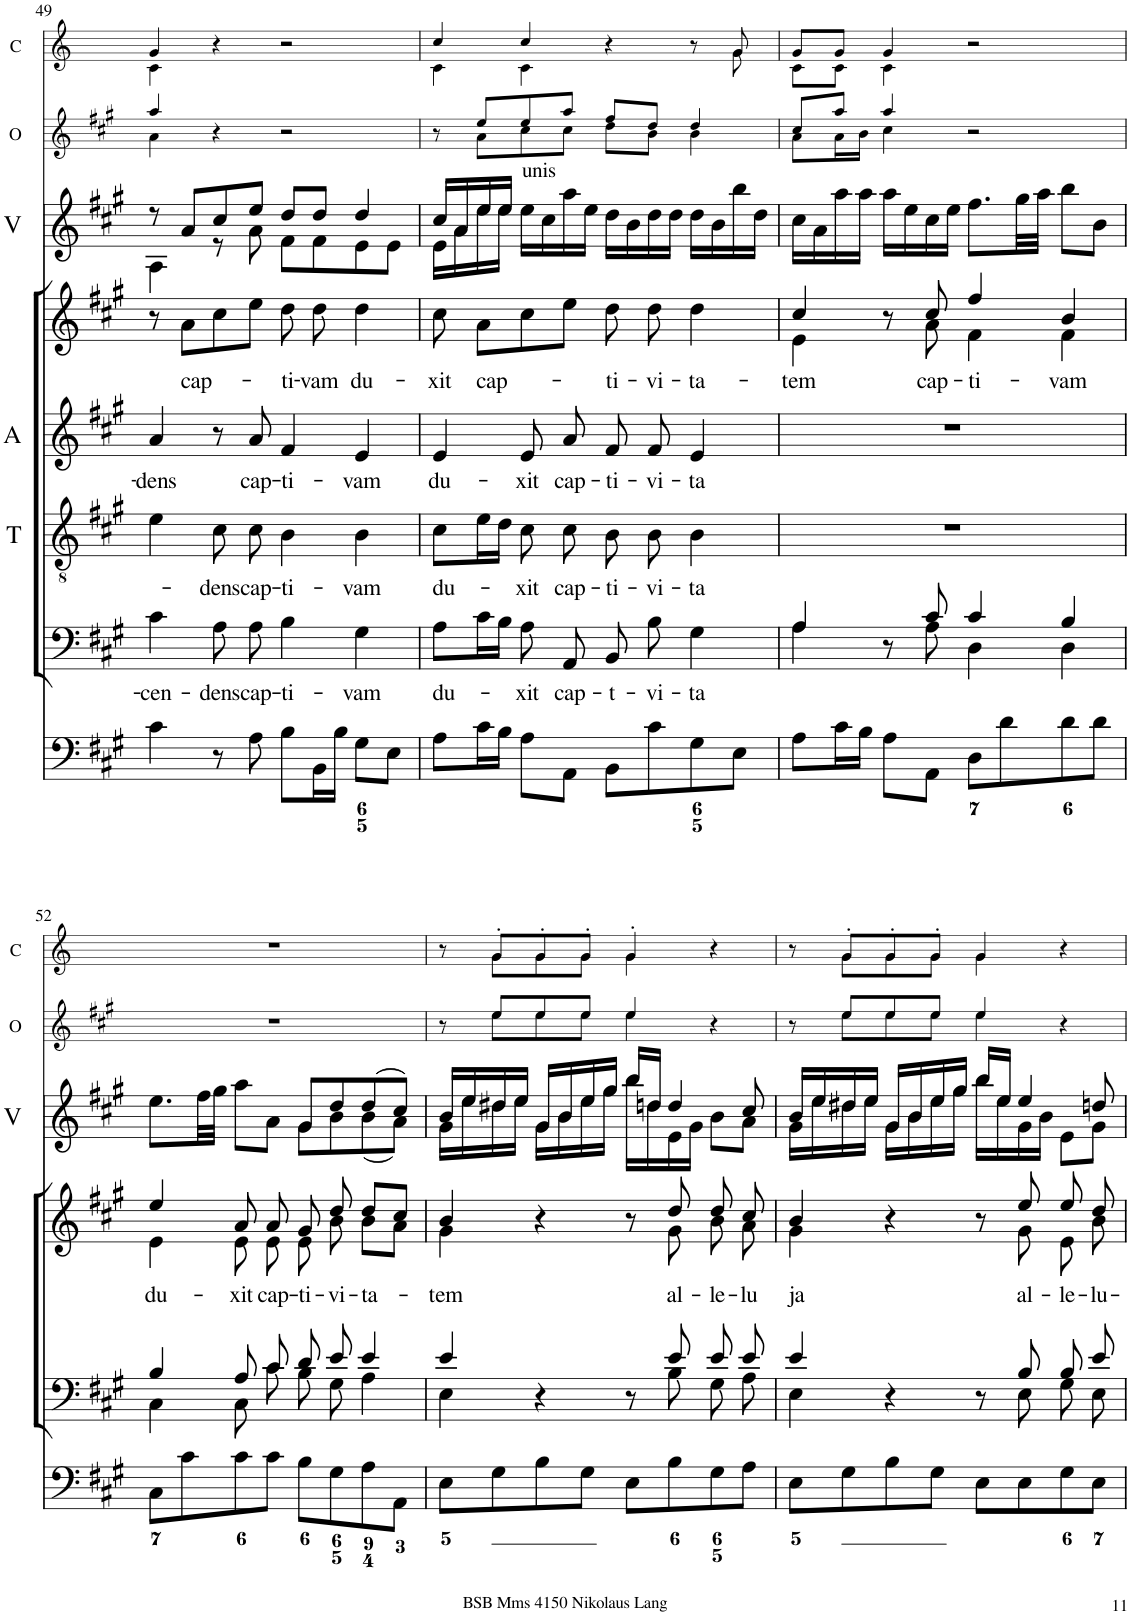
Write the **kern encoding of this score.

**kern	**kern	**text	**kern	**text	**kern	**text	**kern	**text	**kern	**kern	**kern	**kern	**kern
*part10	*part9	*part9	*part8	*part8	*part7	*part7	*part6	*part6	*part5	*part4	*part3	*part2	*part1
*staff10	*staff9	*staff9	*staff8	*staff8	*staff7	*staff7	*staff6	*staff6	*staff5	*staff4	*staff3	*staff2	*staff1
*I"Organ	*I"TB	*	*I"Tenor	*	*I"A	*	*I"S	*	*I"Violin	*I"Violin	*I"2 Violini	*I"2 Oboi	*I"2 Corni in A
*	*	*	*I'T	*	*I'A	*	*	*	*I'Vln.	*I'Vln.	*I'V	*I'O	*I'C
!!LO:PB:g=z
*clefF4	*clefF4	*	*clefGv2	*	*clefG2	*	*clefG2	*	*clefG2	*clefG2	*clefG2	*clefG2	*clefG2
*	*	*	*	*	*	*	*	*	*	*	*	*	*Trd2c3
*k[f#c#g#]	*k[f#c#g#]	*	*k[f#c#g#]	*	*k[f#c#g#]	*	*k[f#c#g#]	*	*k[f#c#g#]	*k[f#c#g#]	*k[f#c#g#]	*k[f#c#g#]	*k[]
*M4/4	*M4/4	*	*M4/4	*	*M4/4	*	*M4/4	*	*M4/4	*M4/4	*M4/4	*M4/4	*M4/4
*met(c)	*met(c)	*	*met(c)	*	*met(c)	*	*met(c)	*	*met(c)	*met(c)	*met(c)	*met(c)	*met(c)
=49	=49	=49	=49	=49	=49	=49	=49	=49	=49	=49	=49	=49	=49
!	!	!LO:LY:b	!	!	!	!LO:LY:b	!	!	!	!	!	!	!
*	*	*	*	*	*	*	*	*	*	*	*^	*^	*^
4c#\	4c#\	-cen-	4e\	.	4a/	-dens	8r	.	4A	8r	8r	4A\	4aa/	4a\	4g/	4c\
!	!	!	!	!	!	!	!	!LO:LY:b	!	!	!	!	!	!	!	!
.	.	.	.	.	.	.	8a\L	cap-	.	8a	8a/L	.	.	.	.	.
!	!	!LO:LY:b	!	!LO:LY:b	!	!	!	!	!	!	!	!	!	!	!	!
8r	8A\	-dens	8c#\	-dens	8r	.	8cc#\	.	8r	8cc#	8cc#/	8r	4r	2.ryy	4r	2.ryy
!	!	!LO:LY:b	!	!LO:LY:b	!	!LO:LY:b	!	!	!	!	!	!	!	!	!	!
8A\	8A\	cap-	8c#\	cap-	8a/	cap-	8ee\J	.	8a	8ee	8ee/J	8a\	.	.	.	.
!	!	!LO:LY:b	!	!LO:LY:b	!	!LO:LY:b	!	!LO:LY:b	!	!	!	!	!	!	!	!
8B\L	4B\	-ti-	4B\	-ti-	4f#/	-ti-	8dd\	-ti-	8f#	8dd	8dd/L	8f#\L	2r	.	2r	.
!	!	!	!	!	!	!	!	!LO:LY:b	!	!	!	!	!	!	!	!
16BB\L	.	.	.	.	.	.	8dd\	-vam	8f#	8dd	8dd/J	8f#\	.	.	.	.
16B\JJ	.	.	.	.	.	.	.	.	.	.	.	.	.	.	.	.
!	!	!LO:LY:b	!	!LO:LY:b	!	!LO:LY:b	!	!LO:LY:b	!	!	!	!	!	!	!	!
8G#\L	4G#\	-vam	4B\	-vam	4e/	-vam	4dd\	du-	8e	4dd	4dd/	8e\	.	.	.	.
8E\J	.	.	.	.	.	.	.	.	8e	.	.	8e\J	.	.	.	.
=50	=50	=50	=50	=50	=50	=50	=50	=50	=50	=50	=50	=50	=50	=50	=50	=50
!	!	!LO:LY:b	!	!LO:LY:b	!	!LO:LY:b	!	!LO:LY:b	!	!	!	!	!	!	!	!
8A\L	8A\L	du-	8c#\L	du-	4e/	du-	8cc#\	-xit	16e	16cc#	16cc#/LL	16e\LL	8r	8ryy	4cc/	4c\
.	.	.	.	.	.	.	.	.	16a	16a	16a/	16a\	.	.	.	.
!	!	!	!	!	!	!	!	!LO:LY:b	!	!	!	!	!	!	!	!
16c#\L	16c#\L	.	16e\L	.	.	.	8a\L	cap-	16ee	16ee	16ee/	16ee\	8ee/L	8a\L	.	.
16B\JJ	16B\JJ	.	16d\JJ	.	.	.	.	.	16ee	16ee	16ee/JJ	16ee\JJ	.	.	.	.
!	!	!	!	!	!	!	!	!	!	!	!LO:TX:a:t=unis	!	!	!	!	!
!	!	!	!	!	!	!	!	!	!	!LO:TX:a:t=unis	!	!	!	!	!	!
!	!	!	!	!	!	!	!	!	!LO:TX:a:t=unis	!	!	!	!	!	!	!
!	!	!LO:LY:b	!	!LO:LY:b	!	!LO:LY:b	!	!	!	!	!	!	!	!	!	!
8A\L	8A\	-xit	8c#\	-xit	8e/L	-xit	8cc#\	.	16eeLL	16eeLL	16ee\LL	2.ryy	8ee/	8cc#\	4cc/	4c\
.	.	.	.	.	.	.	.	.	16cc#	16cc#	16cc#\	.	.	.	.	.
!	!	!LO:LY:b	!	!LO:LY:b	!	!LO:LY:b	!	!	!	!	!	!	!	!	!	!
8AA\J	8AA/	cap-	8c#\	cap-	8a/J	cap-	8ee\J	.	16aa	16aa	16aa\	.	8aa/J	8cc#\J	.	.
.	.	.	.	.	.	.	.	.	16eeJJ	16eeJJ	16ee\JJ	.	.	.	.	.
!	!	!LO:LY:b	!	!LO:LY:b	!	!LO:LY:b	!	!LO:LY:b	!	!	!	!	!	!	!	!
8BB\L	8BB/	-t-	8B\	-ti-	8f#/L	-ti-	8dd\	-ti-	16ddLL	16ddLL	16dd\LL	.	8ff#/L	8dd\L	4r	4.ryy
.	.	.	.	.	.	.	.	.	16b	16b	16b\	.	.	.	.	.
!	!	!LO:LY:b	!	!LO:LY:b	!	!LO:LY:b	!	!LO:LY:b	!	!	!	!	!	!	!	!
8c#\	8B\	-vi-	8B\	-vi-	8f#/J	-vi-	8dd\	-vi-	16dd	16dd	16dd\	.	8dd/J	8b\J	.	.
.	.	.	.	.	.	.	.	.	16ddJJ	16ddJJ	16dd\JJ	.	.	.	.	.
!	!	!LO:LY:b	!	!LO:LY:b	!	!LO:LY:b	!	!LO:LY:b	!	!	!	!	!	!	!	!
8G#\	4G#\	-ta	4B\	-ta	4e/	-ta	4dd\	-ta-	16ddLL	16ddLL	16dd\LL	.	4dd/	4b\	8r	.
.	.	.	.	.	.	.	.	.	16b	16b	16b\	.	.	.	.	.
8E\J	.	.	.	.	.	.	.	.	16bb	16bb	16bb\	.	.	.	8g/	8g\
.	.	.	.	.	.	.	.	.	16ddJJ	16ddJJ	16dd\JJ	.	.	.	.	.
*	*	*	*	*	*	*	*	*	*	*	*v	*v	*	*	*	*
=51	=51	=51	=51	=51	=51	=51	=51	=51	=51	=51	=51	=51	=51	=51	=51
*	*^	*	*	*	*	*	*	*	*	*	*	*	*	*	*
!	!	!	!	!	!	!	!	!	!LO:LY:b	!	!	!	!	!	!	!
*	*	*	*	*	*	*	*	*^	*	*	*	*	*	*	*	*
8A\L	4A/	4A\	.	1r	.	1r	.	4cc#/	4e\	-tem	16cc#	16cc#	16cc#\LL	8cc#/L	8a\L	8g/L	8c\L
.	.	.	.	.	.	.	.	.	.	.	16a	16a	16a\	.	.	.	.
16c#\L	.	.	.	.	.	.	.	.	.	.	16aa	16aa	16aa\	8aa/J	16a\L	8g/J	8c\J
16B\JJ	.	.	.	.	.	.	.	.	.	.	16aa	16aa	16aa\JJ	.	16b\JJ	.	.
8A\L	8r	8ryy	.	.	.	.	.	8r	8ryy	.	16aa	16aa	16aa\LL	4aa/	4cc#\	4g/	4c\
.	.	.	.	.	.	.	.	.	.	.	16ee	16ee	16ee\	.	.	.	.
!	!	!	!	!	!	!	!	!	!	!LO:LY:b	!	!	!	!	!	!	!
8AA\J	8c#/	8A\	.	.	.	.	.	8cc#/	8a\	cap-	16cc#	16cc#	16cc#\	.	.	.	.
.	.	.	.	.	.	.	.	.	.	.	16ee	16ee	16ee\JJ	.	.	.	.
!	!	!	!	!	!	!	!	!	!	!LO:LY:b	!	!	!	!	!	!	!
8D\L	4c#/	4D\	.	.	.	.	.	4ff#/	4f#\	-ti-	8.ff#	8.ff#	8.ff#\L	2r	2ryy	2r	2ryy
8d\	.	.	.	.	.	.	.	.	.	.	.	.	.	.	.	.	.
.	.	.	.	.	.	.	.	.	.	.	32gg#	32gg#	32gg#\LL	.	.	.	.
.	.	.	.	.	.	.	.	.	.	.	32aa	32aa	32aa\JJJ	.	.	.	.
!	!	!	!	!	!	!	!	!	!	!LO:LY:b	!	!	!	!	!	!	!
8d\	4B/	4D\	.	.	.	.	.	4b/	4f#\	-vam	8bb	8bb	8bb\L	.	.	.	.
8d\J	.	.	.	.	.	.	.	.	.	.	8b	8b	8b\J	.	.	.	.
*	*	*	*	*	*	*	*	*	*	*	*	*	*	*v	*v	*	*
*	*	*	*	*	*	*	*	*	*	*	*	*	*	*	*v	*v
!!LO:LB:g=z
=52	=52	=52	=52	=52	=52	=52	=52	=52	=52	=52	=52	=52	=52	=52	=52
!	!	!	!	!	!	!	!	!	!	!LO:LY:b	!	!	!	!	!
*	*	*	*	*	*	*	*	*	*	*	*	*	*^	*	*
8C#\L	4B/	4C#\	.	1r	.	1r	.	4ee/	4e\	du-	8.eeL	8.eeL	8.ee\L	2ryy	1r	1r
8c#\	.	.	.	.	.	.	.	.	.	.	.	.	.	.	.	.
.	.	.	.	.	.	.	.	.	.	.	32ff#LL	32ff#LL	32ff#\LL	.	.	.
.	.	.	.	.	.	.	.	.	.	.	32gg#JJJ	32gg#JJJ	32gg#\JJJ	.	.	.
!	!	!	!	!	!	!	!	!	!	!LO:LY:b	!	!	!	!	!	!
8c#\	8A/	8C#\	.	.	.	.	.	8a/	8e\	-xit	8aaL	8aaL	8aa\L	.	.	.
!	!	!	!	!	!	!	!	!	!	!LO:LY:b	!	!	!	!	!	!
8c#\J	8c#/	8c#\	.	.	.	.	.	8a/	8e\	cap-	8aJ	8aJ	8a\J	.	.	.
!	!	!	!	!	!	!	!	!	!	!LO:LY:b	!	!	!	!	!	!
8B\L	8d/	8B\	.	.	.	.	.	8g#/	8e\	-ti-	8g#	8g#	8g#/L	8g#\L	.	.
!	!	!	!	!	!	!	!	!	!	!	!	!LO:TX:a:t=div	!	!	!	!
!	!	!	!	!	!	!	!	!	!	!	!LO:TX:a:t=div	!	!	!	!	!
!	!	!	!	!	!	!	!	!	!	!LO:LY:b	!	!	!	!	!	!
8G#\	8e/	8G#\	.	.	.	.	.	8dd/	8b\	-vi-	8b	8dd	8dd/	8b\	.	.
!	!	!	!	!	!	!	!	!	!	!LO:LY:b	!	!	!	!	!	!
8A\	4e/	4A\	.	.	.	.	.	8dd/L	8b\L	-ta-	(8b	(8dd	(8dd/	(8b\	.	.
8AA\J	.	.	.	.	.	.	.	8cc#/J	8a\J	.	8a)	8cc#)	8cc#/J)	8a\J)	.	.
=53	=53	=53	=53	=53	=53	=53	=53	=53	=53	=53	=53	=53	=53	=53	=53	=53
!	!	!	!	!	!	!	!	!	!	!LO:LY:b	!	!	!	!	!	!
*	*	*	*	*	*	*	*	*	*	*	*	*	*	*	*^	*^
8E\L	4e/	4E\	.	4r	.	1r	.	4b/	4g#\	-tem	16g#	16b	16b/LL	16g#\LL	8r	8ryy	8r	8ryy
.	.	.	.	.	.	.	.	.	.	.	16ee	16ee	16ee/	16ee\	.	.	.	.
8G#\	.	.	.	.	.	.	.	.	.	.	16dd#X	16dd#X	16dd#X/	16dd#\	8ee/L	8ee\L	8g'/L	8g\L
.	.	.	.	.	.	.	.	.	.	.	16ee	16ee	16ee/JJ	16ee\JJ	.	.	.	.
8B\	4r	4.ryy	.	4r	.	.	.	4r	4.ryy	.	16g#	16g#	16g#/LL	16g#\LL	8ee/	8ee\	8g'/	8g\
.	.	.	.	.	.	.	.	.	.	.	16b	16b	16b/	16b\	.	.	.	.
8G#\J	.	.	.	.	.	.	.	.	.	.	16ee	16ee	16ee/	16ee\	8ee/J	8ee\J	8g'/J	8g\J
.	.	.	.	.	.	.	.	.	.	.	16gg#	16gg#	16gg#/JJ	16gg#\JJ	.	.	.	.
8E\L	8r	.	.	2r	.	.	.	8r	.	.	16bb	16bb	16bb/LL	16bb\LL	4ee/	4ee\	4g'/	4g\
.	.	.	.	.	.	.	.	.	.	.	16ddn	16ddn	16ddn/JJ	16dd\	.	.	.	.
!	!	!	!	!	!	!	!	!	!	!LO:LY:b	!	!	!	!	!	!	!	!
8B\	8e/	8B\	.	.	.	.	.	8dd/	8g#\	al-	16e	4dd	4dd/	16e\	.	.	.	.
.	.	.	.	.	.	.	.	.	.	.	16g#	.	.	16g#\JJ	.	.	.	.
!	!	!	!	!	!	!	!	!	!	!LO:LY:b	!	!	!	!	!	!	!	!
8G#\	8e/	8G#\	.	.	.	.	.	8dd/	8b\	-le-	8b	.	.	8b\L	4r	4ryy	4r	4ryy
!	!	!	!	!	!	!	!	!	!	!LO:LY:b	!	!	!	!	!	!	!	!
8A\J	8e/	8A\	.	.	.	.	.	8cc#/	8a\	-lu-	8a	8cc#	8cc#/	8a\J	.	.	.	.
=54	=54	=54	=54	=54	=54	=54	=54	=54	=54	=54	=54	=54	=54	=54	=54	=54	=54	=54
!	!	!	!	!	!	!	!	!	!	!LO:LY:b	!	!	!	!	!	!	!	!
8E\L	4e/	4E\	.	1r	.	1r	.	4b/	4g#\	ja	16g#	16b	16b/LL	16g#\LL	8r	8ryy	8r	8ryy
.	.	.	.	.	.	.	.	.	.	.	16ee	16ee	16ee/	16ee\	.	.	.	.
8G#\	.	.	.	.	.	.	.	.	.	.	16dd#X	16dd#X	16dd#X/	16dd#\	8ee/L	8ee\L	8g'/L	8g\L
.	.	.	.	.	.	.	.	.	.	.	16ee	16ee	16ee/JJ	16ee\JJ	.	.	.	.
8B\	4r	4.ryy	.	.	.	.	.	4r	4.ryy	.	16g#	16g#	16g#/LL	16g#\LL	8ee/	8ee\	8g'/	8g\
.	.	.	.	.	.	.	.	.	.	.	16b	16b	16b/	16b\	.	.	.	.
8G#\J	.	.	.	.	.	.	.	.	.	.	16ee	16ee	16ee/	16ee\	8ee/J	8ee\J	8g'/J	8g\J
.	.	.	.	.	.	.	.	.	.	.	16gg#	16gg#	16gg#/JJ	16gg#\JJ	.	.	.	.
8E\L	8r	.	.	.	.	.	.	8r	.	.	16bb	16bb	16bb/LL	16bb\LL	4ee/	4ee\	4g/	4g\
.	.	.	.	.	.	.	.	.	.	.	16ee	16ee	16ee/JJ	16ee\	.	.	.	.
!	!	!	!	!	!	!	!	!	!	!LO:LY:b	!	!	!	!	!	!	!	!
8E\	8B/	8E\	.	.	.	.	.	8ee/	8g#\	al-	16g#	4ee	4ee/	16g#\	.	.	.	.
.	.	.	.	.	.	.	.	.	.	.	16b	.	.	16b\JJ	.	.	.	.
!	!	!	!	!	!	!	!	!	!	!LO:LY:b	!	!	!	!	!	!	!	!
8G#\	8B/	8G#\	.	.	.	.	.	8ee/	8e\	-le-	8e	.	.	8e\L	4r	4ryy	4r	4ryy
!	!	!	!	!	!	!	!	!	!	!LO:LY:b	!	!	!	!	!	!	!	!
8E\J	8e/	8E\	.	.	.	.	.	8dd/	8b\	-lu-	8g#	8ddn	8ddn/	8g#\J	.	.	.	.
*	*	*	*	*	*	*	*	*	*	*	*	*	*v	*v	*	*	*v	*v
*	*v	*v	*	*	*	*	*	*v	*v	*	*	*	*	*v	*v	*
=	=	=	=	=	=	=	=	=	=	=	=	=	=
*-	*-	*-	*-	*-	*-	*-	*-	*-	*-	*-	*-	*-	*-
